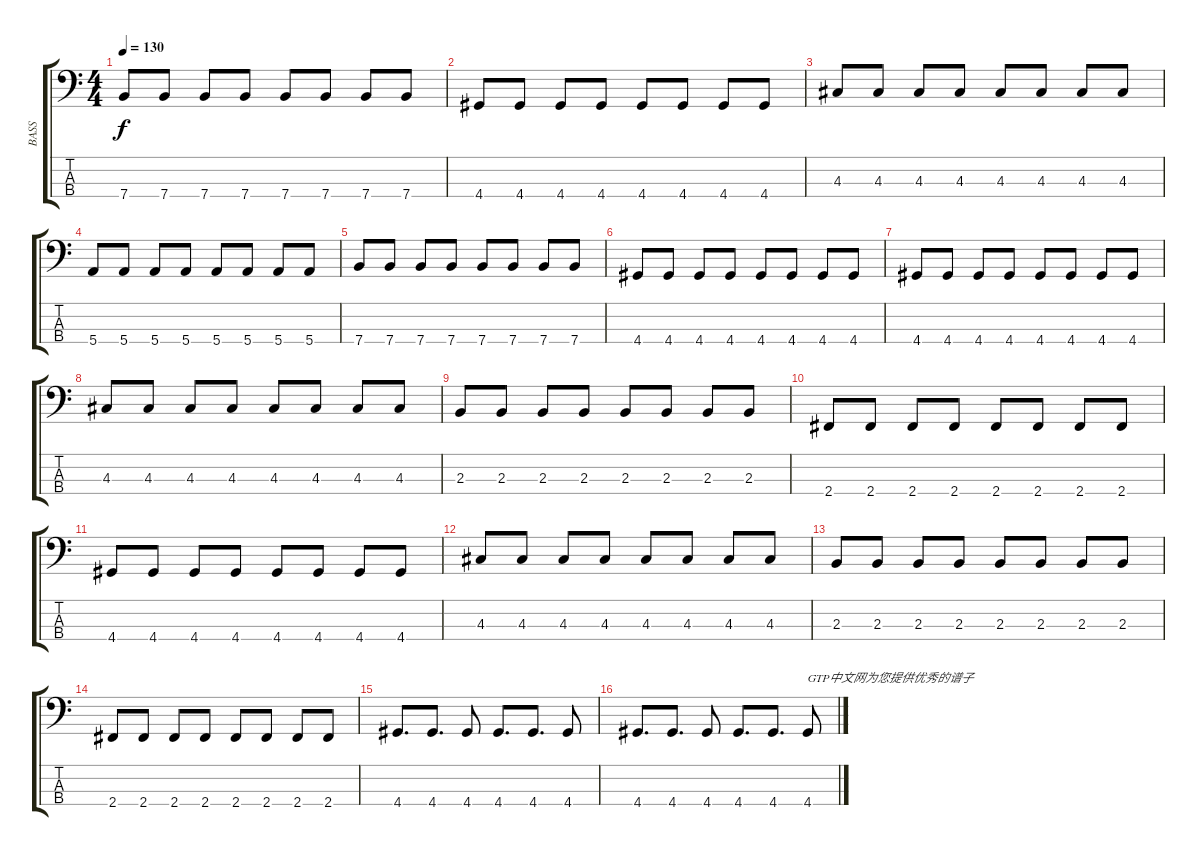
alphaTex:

\track ("BASS" "BASS") {instrument electricbassfinger}
\staff {score tabs}
\tuning (G2 D2 A1 E1) {hide}
\ts (4 4)
\tempo 130
\clef f4
\ks c
7.4.8{dy f} 7.4.8 7.4.8 7.4.8 7.4.8 7.4.8 7.4.8 7.4.8 |
4.4.8 4.4.8 4.4.8 4.4.8 4.4.8 4.4.8 4.4.8 4.4.8 |
4.3.8 4.3.8 4.3.8 4.3.8 4.3.8 4.3.8 4.3.8 4.3.8 |
5.4.8 5.4.8 5.4.8 5.4.8 5.4.8 5.4.8 5.4.8 5.4.8 |
7.4.8 7.4.8 7.4.8 7.4.8 7.4.8 7.4.8 7.4.8 7.4.8 |
4.4.8 4.4.8 4.4.8 4.4.8 4.4.8 4.4.8 4.4.8 4.4.8 |
4.4.8 4.4.8 4.4.8 4.4.8 4.4.8 4.4.8 4.4.8 4.4.8 |
4.3.8 4.3.8 4.3.8 4.3.8 4.3.8 4.3.8 4.3.8 4.3.8 |
2.3.8 2.3.8 2.3.8 2.3.8 2.3.8 2.3.8 2.3.8 2.3.8 |
2.4.8 2.4.8 2.4.8 2.4.8 2.4.8 2.4.8 2.4.8 2.4.8 |
4.4.8 4.4.8 4.4.8 4.4.8 4.4.8 4.4.8 4.4.8 4.4.8 |
4.3.8 4.3.8 4.3.8 4.3.8 4.3.8 4.3.8 4.3.8 4.3.8 |
2.3.8 2.3.8 2.3.8 2.3.8 2.3.8 2.3.8 2.3.8 2.3.8 |
2.4.8 2.4.8 2.4.8 2.4.8 2.4.8 2.4.8 2.4.8 2.4.8 |
4.4.8{d} 4.4.8{d} 4.4.8 4.4.8{d} 4.4.8{d} 4.4.8 |
4.4.8{d} 4.4.8{d} 4.4.8 4.4.8{d} 4.4.8{d} 4.4.8{txt "GTP中文网为您提供优秀的谱子"}
